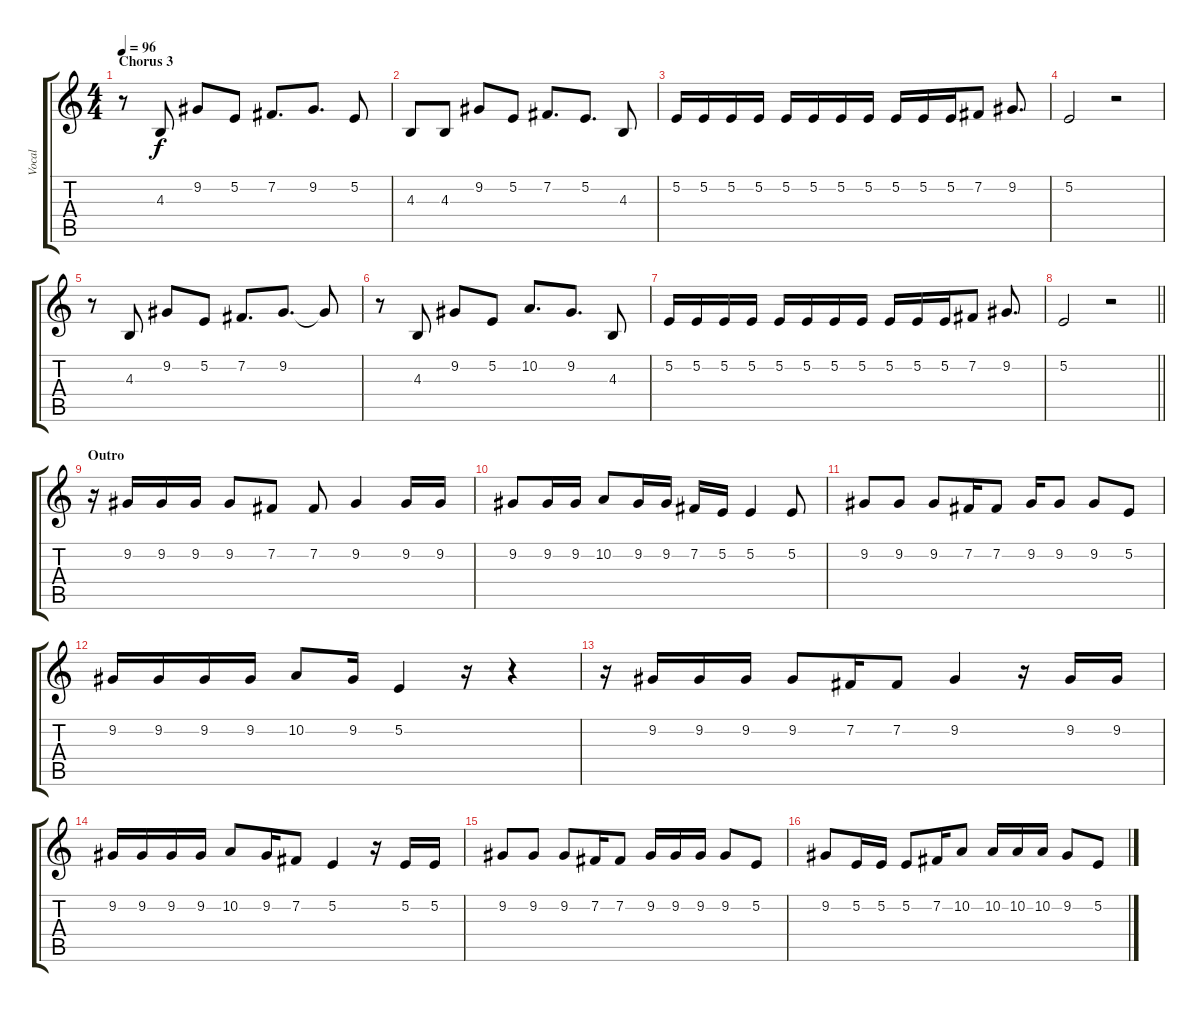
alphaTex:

\track ("Vocal" "Vocal") {instrument flute}
\staff {score tabs}
\tuning (E4 B3 G3 D3 A2 E2) {hide}
\ts (4 4)
\section ("" "Chorus 3")
\tempo 96
\clef g2
\ks c
r.8{dy f} 4.3.8 9.2.8 5.2.8 7.2.8{d} 9.2.8{d} 5.2.8 |
4.3.8 4.3.8 9.2.8 5.2.8 7.2.8{d} 5.2.8{d} 4.3.8 |
5.2.16 5.2.16 5.2.16 5.2.16 5.2.16 5.2.16 5.2.16 5.2.16 5.2.16 5.2.16 5.2.16 7.2.8 9.2.8{d} |
5.2.2 r.2 |
r.8 4.3.8 9.2.8 5.2.8 7.2.8{d} 9.2.8{d} 9.2{t}.8 |
r.8 4.3.8 9.2.8 5.2.8 10.2.8{d} 9.2.8{d} 4.3.8 |
5.2.16 5.2.16 5.2.16 5.2.16 5.2.16 5.2.16 5.2.16 5.2.16 5.2.16 5.2.16 5.2.16 7.2.8 9.2.8{d} |
\barLineRight lightlight
5.2.2 r.2 |
\section ("" "Outro")
r.16 9.2.16 9.2.16 9.2.16 9.2.8 7.2.8 7.2.8 9.2.4 9.2.16 9.2.16 |
9.2.8 9.2.16 9.2.16 10.2.8 9.2.16 9.2.16 7.2.16 5.2.16 5.2.4 5.2.8 |
9.2.8 9.2.8 9.2.8 7.2.16 7.2.8 9.2.16 9.2.8 9.2.8 5.2.8 |
9.2.16 9.2.16 9.2.16 9.2.16 10.2.8 9.2.16 5.2.4 r.16 r.4 |
r.16 9.2.16 9.2.16 9.2.16 9.2.8 7.2.16 7.2.8 9.2.4 r.16 9.2.16 9.2.16 |
9.2.16 9.2.16 9.2.16 9.2.16 10.2.8 9.2.16 7.2.8 5.2.4 r.16 5.2.16 5.2.16 |
9.2.8 9.2.8 9.2.8 7.2.16 7.2.8 9.2.16 9.2.16 9.2.16 9.2.8 5.2.8 |
9.2.8 5.2.16 5.2.16 5.2.8 7.2.16 10.2.8 10.2.16 10.2.16 10.2.16 9.2.8 5.2.8
